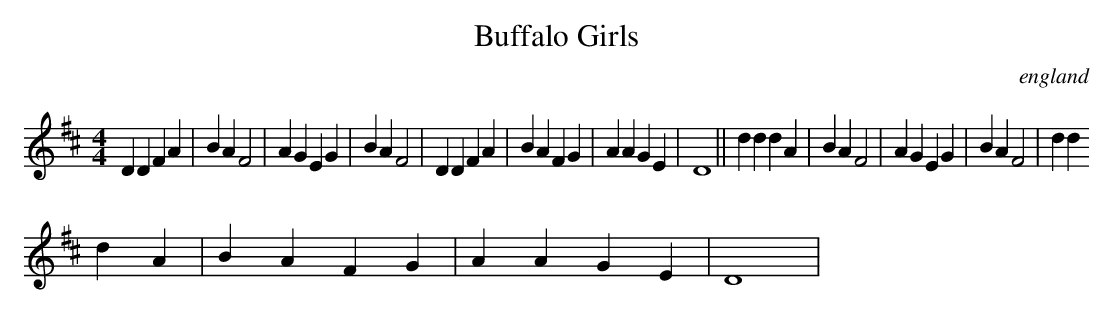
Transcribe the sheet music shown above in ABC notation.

X:1
T:Buffalo Girls
O:england
M:4/4
L:1/4
K:D
DD FA|BA F2|AG EG|BA F2|DD FA|BA FG|AA GE|D4||dd dA|BA F2|AG EG|BA F2|dd
dA|BA FG|AA GE|D4|
